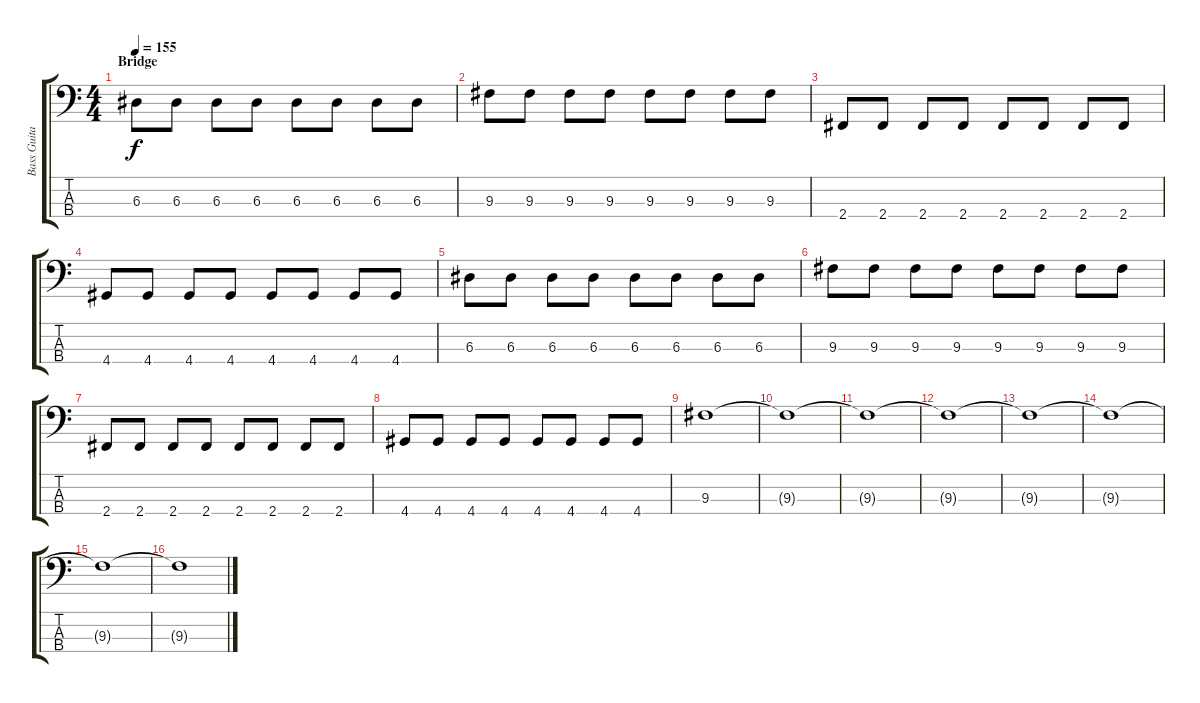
\track ("Bass Guitar" "Bass Guita") {instrument electricbassfinger}
\staff {score tabs}
\tuning (G2 D2 A1 E1) {hide}
\ts (4 4)
\section ("" "Bridge")
\tempo 155
\clef f4
\ks c
6.3.8{dy f} 6.3.8 6.3.8 6.3.8 6.3.8 6.3.8 6.3.8 6.3.8 |
9.3.8 9.3.8 9.3.8 9.3.8 9.3.8 9.3.8 9.3.8 9.3.8 |
2.4.8 2.4.8 2.4.8 2.4.8 2.4.8 2.4.8 2.4.8 2.4.8 |
4.4.8 4.4.8 4.4.8 4.4.8 4.4.8 4.4.8 4.4.8 4.4.8 |
6.3.8 6.3.8 6.3.8 6.3.8 6.3.8 6.3.8 6.3.8 6.3.8 |
9.3.8 9.3.8 9.3.8 9.3.8 9.3.8 9.3.8 9.3.8 9.3.8 |
2.4.8 2.4.8 2.4.8 2.4.8 2.4.8 2.4.8 2.4.8 2.4.8 |
4.4.8 4.4.8 4.4.8 4.4.8 4.4.8 4.4.8 4.4.8 4.4.8 |
9.3.1 |
9.3{t}.1 |
9.3{t}.1 |
9.3{t}.1 |
9.3{t}.1 |
9.3{t}.1 |
9.3{t}.1 |
9.3{t}.1
